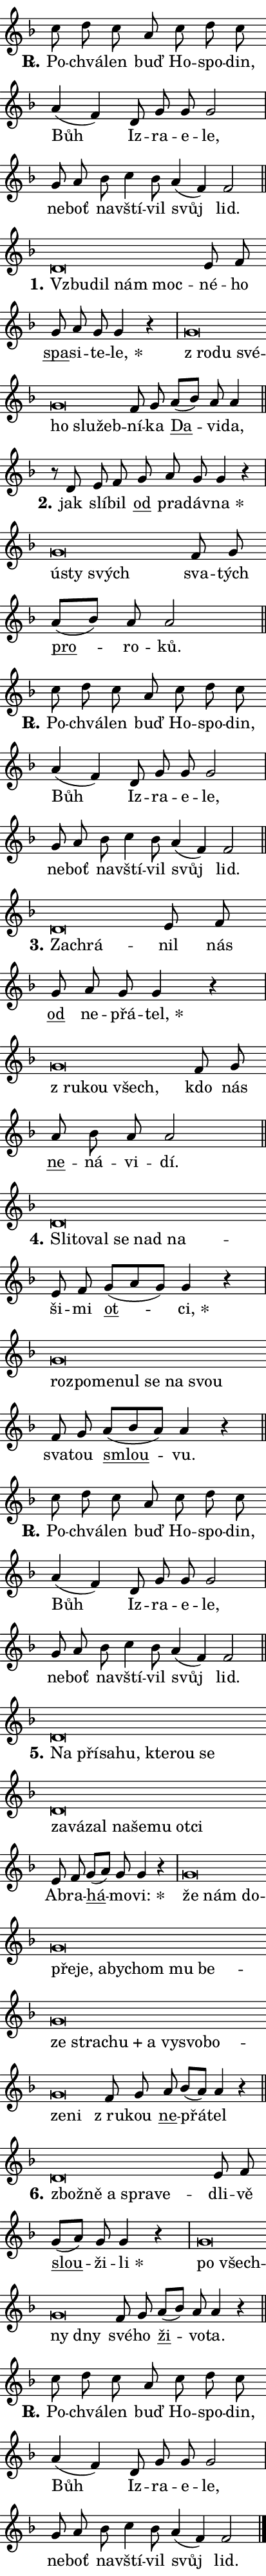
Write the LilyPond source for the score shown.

\version "2.22.1"
\header { tagline = "" }
\paper {
  indent = 0\cm
  top-margin = 0\cm
  right-margin = 0\cm
  bottom-margin = 0\cm
  left-margin = 0\cm
  paper-width = 7\cm
  page-breaking = #ly:one-page-breaking
  system-system-spacing.basic-distance = #11
  score-system-spacing.basic-distance = #11
  ragged-last = ##f
}


%% Author: Thomas Morley
%% https://lists.gnu.org/archive/html/lilypond-user/2020-05/msg00002.html
#(define (line-position grob)
"Returns position of @var[grob} in current system:
   @code{'start}, if at first time-step
   @code{'end}, if at last time-step
   @code{'middle} otherwise
"
  (let* ((col (ly:item-get-column grob))
         (ln (ly:grob-object col 'left-neighbor))
         (rn (ly:grob-object col 'right-neighbor))
         (col-to-check-left (if (ly:grob? ln) ln col))
         (col-to-check-right (if (ly:grob? rn) rn col))
         (break-dir-left
           (and
             (ly:grob-property col-to-check-left 'non-musical #f)
             (ly:item-break-dir col-to-check-left)))
         (break-dir-right
           (and
             (ly:grob-property col-to-check-right 'non-musical #f)
             (ly:item-break-dir col-to-check-right))))
        (cond ((eqv? 1 break-dir-left) 'start)
              ((eqv? -1 break-dir-right) 'end)
              (else 'middle))))

#(define (tranparent-at-line-position vctor)
  (lambda (grob)
  "Relying on @code{line-position} select the relevant enry from @var{vctor}.
Used to determine transparency,"
    (case (line-position grob)
      ((end) (not (vector-ref vctor 0)))
      ((middle) (not (vector-ref vctor 1)))
      ((start) (not (vector-ref vctor 2))))))

noteHeadBreakVisibility =
#(define-music-function (break-visibility)(vector?)
"Makes @code{NoteHead}s transparent relying on @var{break-visibility}"
#{
  \override NoteHead.transparent =
    #(tranparent-at-line-position break-visibility)
#})

#(define delete-ledgers-for-transparent-note-heads
  (lambda (grob)
    "Reads whether a @code{NoteHead} is transparent.
If so this @code{NoteHead} is removed from @code{'note-heads} from
@var{grob}, which is supposed to be @code{LedgerLineSpanner}.
As a result ledgers are not printed for this @code{NoteHead}"
    (let* ((nhds-array (ly:grob-object grob 'note-heads))
           (nhds-list
             (if (ly:grob-array? nhds-array)
                 (ly:grob-array->list nhds-array)
                 '()))
           ;; Relies on the transparent-property being done before
           ;; Staff.LedgerLineSpanner.after-line-breaking is executed.
           ;; This is fragile ...
           (to-keep
             (remove
               (lambda (nhd)
                 (ly:grob-property nhd 'transparent #f))
               nhds-list)))
      ;; TODO find a better method to iterate over grob-arrays, similiar
      ;; to filter/remove etc for lists
      ;; For now rebuilt from scratch
      (set! (ly:grob-object grob 'note-heads)  '())
      (for-each
        (lambda (nhd)
          (ly:pointer-group-interface::add-grob grob 'note-heads nhd))
        to-keep))))

hideNotes = {
  \noteHeadBreakVisibility #begin-of-line-visible
}
unHideNotes = {
  \noteHeadBreakVisibility #all-visible
}

% work-around for resetting accidentals
% https://lilypond.org/doc/v2.23/Documentation/notation/displaying-rhythms#unmetered-music
cadenzaMeasure = {
  \cadenzaOff
  \partial 1024 s1024
  \cadenzaOn
}

#(define-markup-command (accent layout props text) (markup?)
  "Underline accented syllable"
  (interpret-markup layout props
    #{\markup \override #'(offset . 4.3) \underline { #text }#}))

responsum = \markup \concat {
  "R" \hspace #-1.05 \path #0.1 #'((moveto 0 0.07) (lineto 0.9 0.8)) \hspace #0.05 "."
}

\layout {
    \context {
        \Staff
        \remove "Time_signature_engraver"
        \override LedgerLineSpanner.after-line-breaking = #delete-ledgers-for-transparent-note-heads
    }
    \context {
        \Voice {
            \override NoteHead.output-attributes = #'((class . "notehead"))
            \override Hairpin.height = #0.55
        }
    }
    \context {
        \Lyrics {
            \override StanzaNumber.output-attributes = #'((class . "stanzanumber"))
            \override LyricSpace.minimum-distance = #0.9
            \override LyricText.font-name = #"TeX Gyre Schola"
            \override LyricText.font-size = 1
            \override StanzaNumber.font-name = #"TeX Gyre Schola Bold"
            \override StanzaNumber.font-size = 1
        }
    }
}

% magnetic-lyrics.ily
%
%   written by
%     Jean Abou Samra <jean@abou-samra.fr>
%     Werner Lemberg <wl@gnu.org>
%
%   adapted by
%     Jiri Hon <jiri.hon@gmail.com>
%
% Version 2022-Apr-15

% https://www.mail-archive.com/lilypond-user@gnu.org/msg149350.html

#(define (Left_hyphen_pointer_engraver context)
   "Collect syllable-hyphen-syllable occurrences in lyrics and store
them in properties.  This engraver only looks to the left.  For
example, if the lyrics input is @code{foo -- bar}, it does the
following.

@itemize @bullet
@item
Set the @code{text} property of the @code{LyricHyphen} grob between
@q{foo} and @q{bar} to @code{foo}.

@item
Set the @code{left-hyphen} property of the @code{LyricText} grob with
text @q{foo} to the @code{LyricHyphen} grob between @q{foo} and
@q{bar}.
@end itemize

Use this auxiliary engraver in combination with the
@code{lyric-@/text::@/apply-@/magnetic-@/offset!} hook."
   (let ((hyphen #f)
         (text #f))
     (make-engraver
      (acknowledgers
       ((lyric-syllable-interface engraver grob source-engraver)
        (set! text grob)))
      (end-acknowledgers
       ((lyric-hyphen-interface engraver grob source-engraver)
        ;(when (not (grob::has-interface grob 'lyric-space-interface))
          (set! hyphen grob)));)
      ((stop-translation-timestep engraver)
       (when (and text hyphen)
         (ly:grob-set-object! text 'left-hyphen hyphen))
       (set! text #f)
       (set! hyphen #f)))))

#(define (lyric-text::apply-magnetic-offset! grob)
   "If the space between two syllables is less than the value in
property @code{LyricText@/.details@/.squash-threshold}, move the right
syllable to the left so that it gets concatenated with the left
syllable.

Use this function as a hook for
@code{LyricText@/.after-@/line-@/breaking} if the
@code{Left_@/hyphen_@/pointer_@/engraver} is active."
   (let ((hyphen (ly:grob-object grob 'left-hyphen #f)))
     (when hyphen
       (let ((left-text (ly:spanner-bound hyphen LEFT)))
         (when (grob::has-interface left-text 'lyric-syllable-interface)
           (let* ((common (ly:grob-common-refpoint grob left-text X))
                  (this-x-ext (ly:grob-extent grob common X))
                  (left-x-ext
                   (begin
                     ;; Trigger magnetism for left-text.
                     (ly:grob-property left-text 'after-line-breaking)
                     (ly:grob-extent left-text common X)))
                  ;; `delta` is the gap width between two syllables.
                  (delta (- (interval-start this-x-ext)
                            (interval-end left-x-ext)))
                  (details (ly:grob-property grob 'details))
                  (threshold (assoc-get 'squash-threshold details 0.2)))
             (when (< delta threshold)
               (let* (;; We have to manipulate the input text so that
                      ;; ligatures crossing syllable boundaries are not
                      ;; disabled.  For languages based on the Latin
                      ;; script this is essentially a beautification.
                      ;; However, for non-Western scripts it can be a
                      ;; necessity.
                      (lt (ly:grob-property left-text 'text))
                      (rt (ly:grob-property grob 'text))
                      (is-space (grob::has-interface hyphen 'lyric-space-interface))
                      (space (if is-space " " ""))
                      (space-markup (grob-interpret-markup grob " "))
                      (space-size (interval-length (ly:stencil-extent space-markup X)))
                      (extra-delta (if is-space space-size 0))
                      ;; Append new syllable.
                      (ltrt-space (if (and (string? lt) (string? rt))
                                (string-append lt space rt)
                                (make-concat-markup (list lt space rt))))
                      ;; Right-align `ltrt` to the right side.
                      (ltrt-space-markup (grob-interpret-markup
                               grob
                               (make-translate-markup
                                (cons (interval-length this-x-ext) 0)
                                (make-right-align-markup ltrt-space)))))
                 (begin
                   ;; Don't print `left-text`.
                   (ly:grob-set-property! left-text 'stencil #f)
                   ;; Set text and stencil (which holds all collected
                   ;; syllables so far) and shift it to the left.
                   (ly:grob-set-property! grob 'text ltrt-space)
                   (ly:grob-set-property! grob 'stencil ltrt-space-markup)
                   (ly:grob-translate-axis! grob (- (- delta extra-delta)) X))))))))))


#(define (lyric-hyphen::displace-bounds-first grob)
   ;; Make very sure this callback isn't triggered too early.
   (let ((left (ly:spanner-bound grob LEFT))
         (right (ly:spanner-bound grob RIGHT)))
     (ly:grob-property left 'after-line-breaking)
     (ly:grob-property right 'after-line-breaking)
     (ly:lyric-hyphen::print grob)))

squashThreshold = #0.4

\layout {
  \context {
    \Lyrics
    \consists #Left_hyphen_pointer_engraver
    \override LyricText.after-line-breaking =
      #lyric-text::apply-magnetic-offset!
    \override LyricHyphen.stencil = #lyric-hyphen::displace-bounds-first
    \override LyricText.details.squash-threshold = \squashThreshold
    \override LyricHyphen.minimum-distance = 0
    \override LyricHyphen.minimum-length = \squashThreshold
  }
}

squash = \override LyricText.details.squash-threshold = 9999
unSquash = \override LyricText.details.squash-threshold = \squashThreshold

left = \override LyricText.self-alignment-X = #LEFT
unLeft = \revert LyricText.self-alignment-X

starOffset = #(lambda (grob) 
                (let ((x_offset (ly:self-alignment-interface::aligned-on-x-parent grob)))
                  (if (= x_offset 0) 0 (+ x_offset 1.2))))

star = #(define-music-function (syllable)(string?)
"Append star separator at the end of a syllable"
#{
  \once \override LyricText.X-offset = #starOffset
  \lyricmode { \markup {
    #syllable
    \override #'((font-name . "TeX Gyre Schola Bold")) \hspace #0.2 \lower #0.65 \larger "*"
  } }
#})

starAccent = #(define-music-function (syllable)(string?)
"Append star separator at the end of a syllable and make accent"
#{
  \once \override LyricText.X-offset = #starOffset
  \lyricmode { \markup {
    \accent #syllable
    \override #'((font-name . "TeX Gyre Schola Bold")) \hspace #0.2 \lower #0.65 \larger "*"
  } }
#})

breath = #(define-music-function (syllable)(string?)
"Append breathing indicator at the end of a syllable"
#{
  \lyricmode { \markup { #syllable "+" } }
#})

optionalBreath = #(define-music-function (syllable)(string?)
"Append optional breathing indicator at the end of a syllable"
#{
  \lyricmode { \markup { #syllable "(+)" } }
#})


\score {
    <<
        \new Voice = "melody" { \cadenzaOn \key f \major \relative { c''8 d c a \bar "" c d c \bar "" a4( f) \bar "" d8 g g g2 \cadenzaMeasure \bar "|" g8 a \bar "" bes c4 bes8 \bar "" a4( f) f2 \cadenzaMeasure \bar "||" \break }
\relative { d'\breve*1/16 \hideNotes \breve*1/16 \bar "" \breve*1/16 \breve*1/16 \bar "" \unHideNotes e8 f \bar "" g a g g4 r \cadenzaMeasure \bar "|" g\breve*1/16 \hideNotes \breve*1/16 \bar "" \breve*1/16 \bar "" \breve*1/16 \bar "" \breve*1/16 \breve*1/16 \bar "" \unHideNotes f8 g \bar "" a[( bes)] a a4 \cadenzaMeasure \bar "||" \break }
\relative { r8 d'8 e8 f \bar "" g a g g4 r \cadenzaMeasure \bar "|" g\breve*1/16 \hideNotes \breve*1/16 \breve*1/16 \bar "" \unHideNotes f8 g \bar "" a[( bes)] a a2 \cadenzaMeasure \bar "||" \break }
\relative { c''8 d c a \bar "" c d c \bar "" a4( f) \bar "" d8 g g g2 \cadenzaMeasure \bar "|" g8 a \bar "" bes c4 bes8 \bar "" a4( f) f2 \cadenzaMeasure \bar "||" \break }
\relative { d'\breve*1/16 \hideNotes \breve*1/16 \bar "" \unHideNotes e8 f \bar "" g a g g4 r \cadenzaMeasure \bar "|" g\breve*1/16 \hideNotes \breve*1/16 \breve*1/16 \bar "" \unHideNotes f8 g \bar "" a bes a a2 \cadenzaMeasure \bar "||" \break }
\relative { d'\breve*1/16 \hideNotes \breve*1/16 \bar "" \breve*1/16 \bar "" \breve*1/16 \bar "" \breve*1/16 \breve*1/16 \bar "" \unHideNotes e8 f \bar "" g[( a g)] g4 r \cadenzaMeasure \bar "|" g\breve*1/16 \hideNotes \breve*1/16 \bar "" \breve*1/16 \bar "" \breve*1/16 \bar "" \breve*1/16 \bar "" \breve*1/16 \breve*1/16 \bar "" \unHideNotes f8 g \bar "" a[( bes a)] a4 r \cadenzaMeasure \bar "||" \break }
\relative { c''8 d c a \bar "" c d c \bar "" a4( f) \bar "" d8 g g g2 \cadenzaMeasure \bar "|" g8 a \bar "" bes c4 bes8 \bar "" a4( f) f2 \cadenzaMeasure \bar "||" \break }
\relative { d'\breve*1/16 \hideNotes \breve*1/16 \bar "" \breve*1/16 \bar "" \breve*1/16 \bar "" \breve*1/16 \bar "" \breve*1/16 \bar "" \breve*1/16 \bar "" \breve*1/16 \bar "" \breve*1/16 \bar "" \breve*1/16 \bar "" \breve*1/16 \bar "" \breve*1/16 \bar "" \breve*1/16 \bar "" \breve*1/16 \breve*1/16 \bar "" \unHideNotes e8 f \bar "" g[( a)] g g4 r \cadenzaMeasure \bar "|" g\breve*1/16 \hideNotes \breve*1/16 \bar "" \breve*1/16 \bar "" \breve*1/16 \bar "" \breve*1/16 \bar "" \breve*1/16 \bar "" \breve*1/16 \bar "" \breve*1/16 \bar "" \breve*1/16 \bar "" \breve*1/16 \bar "" \breve*1/16 \bar "" \breve*1/16 \bar "" \breve*1/16 \bar "" \breve*1/16 \bar "" \breve*1/16 \bar "" \breve*1/16 \bar "" \breve*1/16 \bar "" \breve*1/16 \breve*1/16 \bar "" \unHideNotes f8 g \bar "" a bes[( a)] a4 r \cadenzaMeasure \bar "||" \break }
\relative { d'\breve*1/16 \hideNotes \breve*1/16 \bar "" \breve*1/16 \bar "" \breve*1/16 \breve*1/16 \bar "" \unHideNotes e8 f \bar "" g[( a)] g g4 r \cadenzaMeasure \bar "|" g\breve*1/16 \hideNotes \breve*1/16 \bar "" \breve*1/16 \breve*1/16 \bar "" \unHideNotes f8 g \bar "" a[( bes)] a a4 r \cadenzaMeasure \bar "||" \break }
\relative { c''8 d c a \bar "" c d c \bar "" a4( f) \bar "" d8 g g g2 \cadenzaMeasure \bar "|" g8 a \bar "" bes c4 bes8 \bar "" a4( f) f2 \cadenzaMeasure \bar "||" \break } \bar "|." }
        \new Lyrics \lyricsto "melody" { \lyricmode { \set stanza = \responsum
Po -- chvá -- len buď Ho -- spo -- din, Bůh Iz -- ra -- e -- le, ne -- boť na -- vští -- vil svůj lid.
\set stanza = "1."
\left Vzbu -- \squash dil nám moc -- \unLeft \unSquash né -- ho \markup \accent spa -- si -- te -- \star le, \left "z ro" -- \squash du své -- ho slu -- žeb -- \unLeft \unSquash ní -- ka \markup \accent Da -- vi -- da,
\set stanza = "2."
jak slí -- bil \markup \accent od pra -- dáv -- \star na \left ús -- \squash ty svých \unLeft \unSquash sva -- tých \markup \accent pro -- ro -- ků.
\set stanza = \responsum
Po -- chvá -- len buď Ho -- spo -- din, Bůh Iz -- ra -- e -- le, ne -- boť na -- vští -- vil svůj lid.
\set stanza = "3."
\left Za -- \squash chrá -- \unLeft \unSquash nil nás \markup \accent od ne -- přá -- \star tel, \left "z ru" -- \squash kou všech, \unLeft \unSquash kdo nás \markup \accent ne -- ná -- vi -- dí.
\set stanza = "4."
\left Sli -- \squash to -- val se nad na -- \unLeft \unSquash ši -- mi \markup \accent ot -- \star ci, \left roz -- \squash po -- me -- nul se na svou \unLeft \unSquash sva -- tou \markup \accent smlou -- vu.
\set stanza = \responsum
Po -- chvá -- len buď Ho -- spo -- din, Bůh Iz -- ra -- e -- le, ne -- boť na -- vští -- vil svůj lid.
\set stanza = "5."
\left Na \squash pří -- sa -- hu, kte -- rou se za -- vá -- zal na -- še -- mu ot -- ci \unLeft \unSquash Ab -- ra -- \markup \accent há -- mo -- \star vi: \left že \squash nám do -- pře -- je, a -- by -- chom mu be -- ze stra -- \breath "chu" a vy -- svo -- bo -- ze -- ni \unLeft \unSquash "z ru" -- kou \markup \accent ne -- přá -- tel
\set stanza = "6."
\left zbož -- \squash ně a spra -- ve -- \unLeft \unSquash dli -- vě \markup \accent slou -- ži -- \star li \left po \squash všech -- ny dny \unLeft \unSquash své -- ho \markup \accent ži -- vo -- ta.
\set stanza = \responsum
Po -- chvá -- len buď Ho -- spo -- din, Bůh Iz -- ra -- e -- le, ne -- boť na -- vští -- vil svůj lid. } }
    >>
    \layout {}
}
